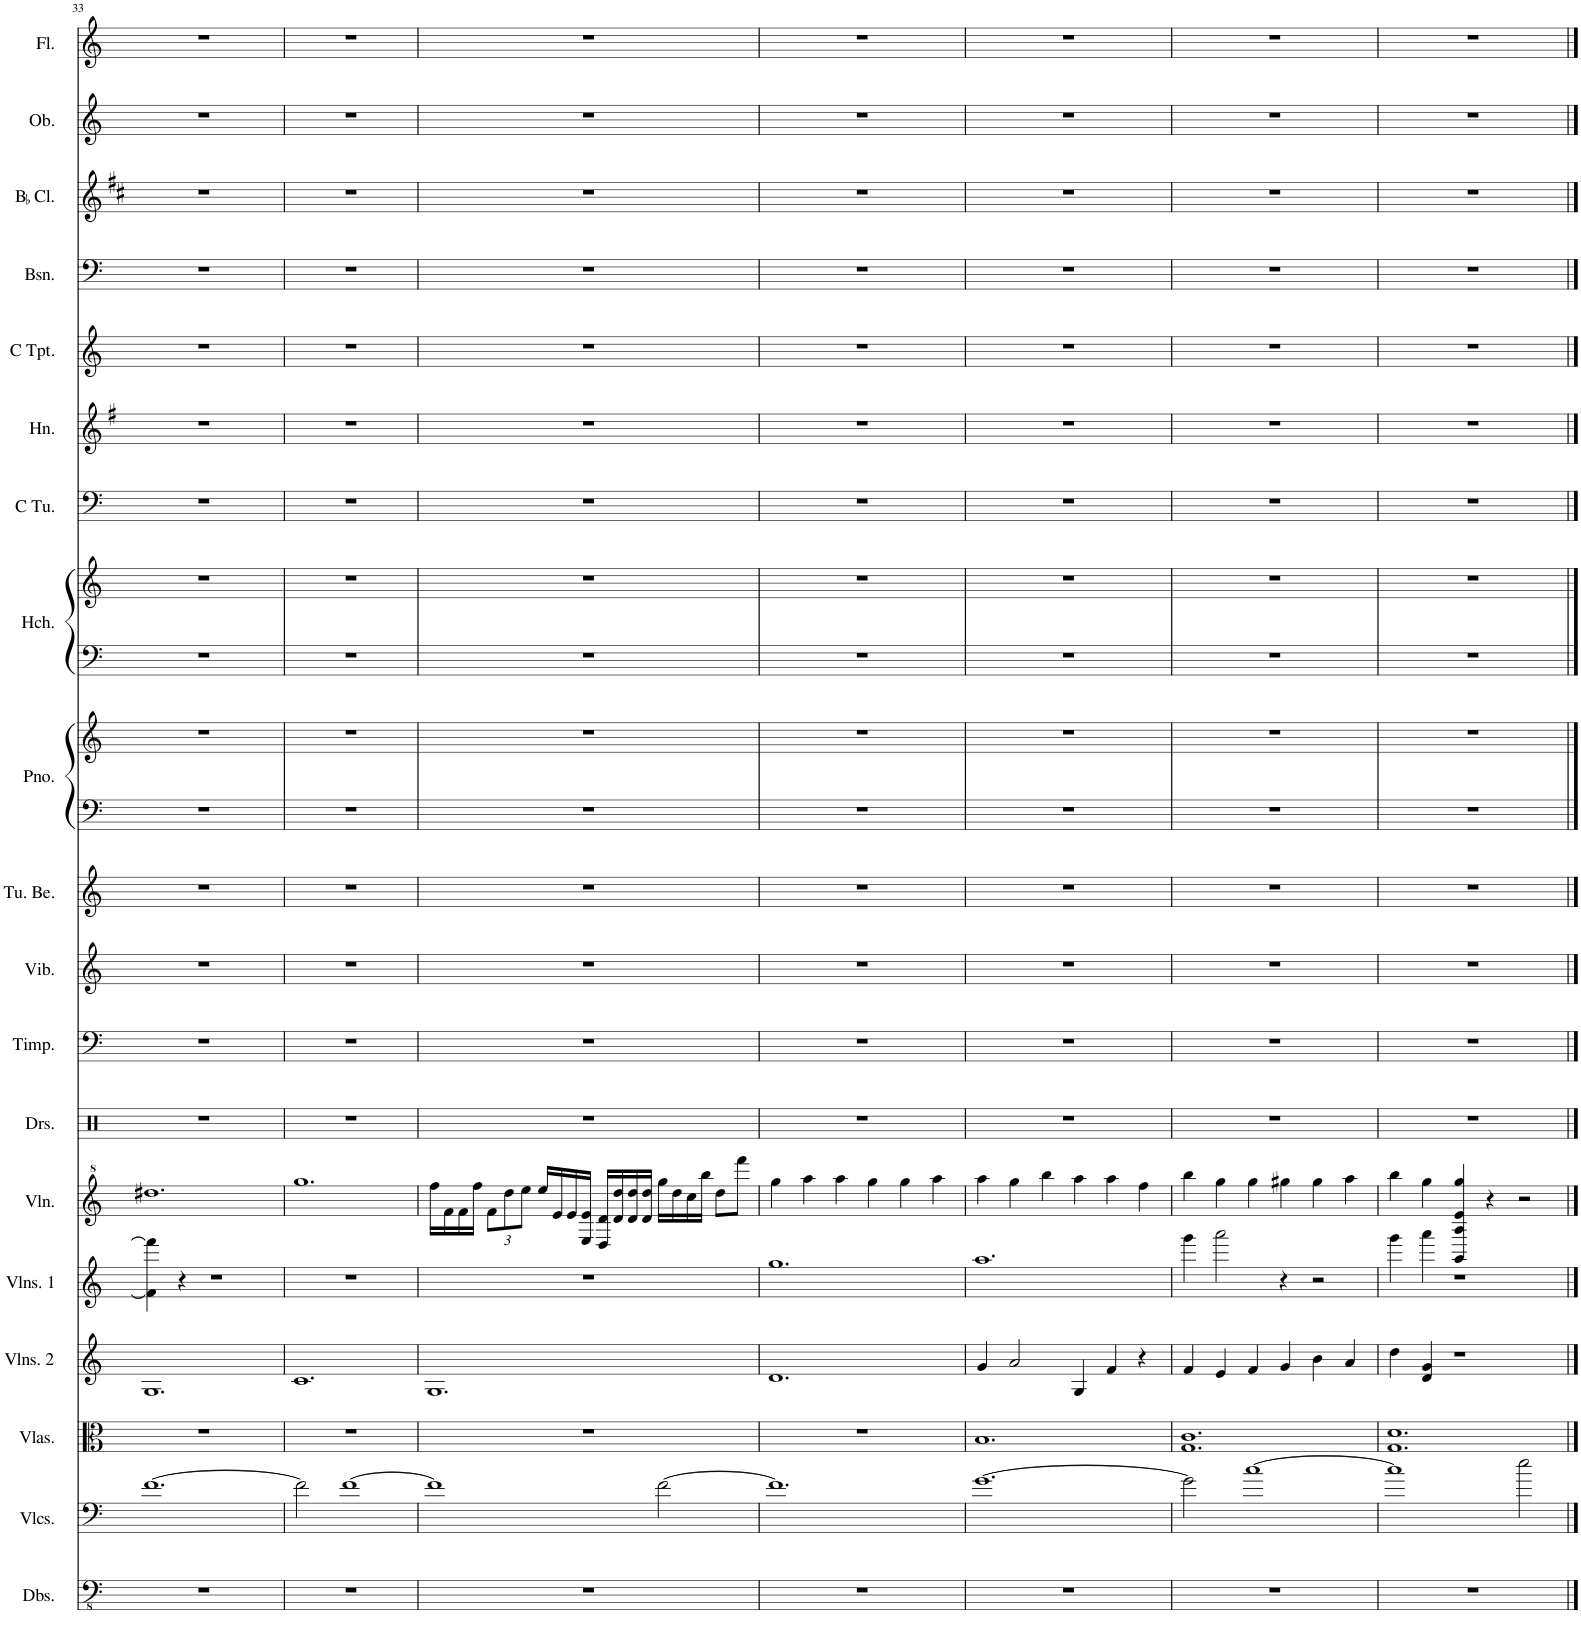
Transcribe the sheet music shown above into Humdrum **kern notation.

**kern	**kern	**kern	**kern	**kern	**kern	**kern	**kern	**kern	**kern	**kern	**kern	**kern	**kern	**kern	**kern	**kern	**kern	**kern	**kern	**kern
*part19	*part18	*part17	*part16	*part15	*part14	*part13	*part12	*part11	*part10	*part9	*part9	*part8	*part8	*part7	*part6	*part5	*part4	*part3	*part2	*part1
*staff21	*staff20	*staff19	*staff18	*staff17	*staff16	*staff15	*staff14	*staff13	*staff12	*staff11	*staff10	*staff9	*staff8	*staff7	*staff6	*staff5	*staff4	*staff3	*staff2	*staff1
*I"Double Basses	*I"Violoncellos	*I"Violas	*I"Violins 2	*I"Violins 1	*I"Violin	*I"Drumset	*I"Timpani	*I"Vibraphone	*I"Tubular Bells	*I"Piano	*	*I"Harpsichord	*	*I"C Tuba	*I"Horn	*I"C Trumpet	*I"Bassoon	*I"BaccidentalFlat Clarinet	*I"Oboe	*I"Flute
*I'Dbs.	*I'Vlcs.	*I'Vlas.	*I'Vlns. 2	*I'Vlns. 1	*I'Vln.	*I'Drs.	*I'Timp.	*I'Vib.	*I'Tu. Be.	*I'Pno.	*	*I'Hch.	*	*I'C Tu.	*I'Hn.	*I'C Tpt.	*I'Bsn.	*I'BaccidentalFlat Cl.	*I'Ob.	*I'Fl.
!!LO:PB:g=z
*clefFv4	*clefF4	*clefC3	*clefG2	*clefG2	*clefG^2	*clefX	*clefF4	*clefG2	*clefG2	*clefF4	*clefG2	*clefF4	*clefG2	*clefF4	*clefG2	*clefG2	*clefF4	*clefG2	*clefG2	*clefG2
*	*	*	*	*	*	*	*	*	*	*	*	*	*	*	*Trd4c7	*	*	*Trd1c2	*	*
*k[]	*k[]	*k[]	*k[]	*k[]	*k[]	*k[]	*k[]	*k[]	*k[]	*k[]	*k[]	*k[]	*k[]	*k[]	*k[f#]	*k[]	*k[]	*k[f#c#]	*k[]	*k[]
*M6/4	*M6/4	*M6/4	*M6/4	*M6/4	*M6/4	*M6/4	*M6/4	*M6/4	*M6/4	*M6/4	*M6/4	*M6/4	*M6/4	*M6/4	*M6/4	*M6/4	*M6/4	*M6/4	*M6/4	*M6/4
=33	=33	=33	=33	=33	=33	=33	=33	=33	=33	=33	=33	=33	=33	=33	=33	=33	=33	=33	=33	=33
1.r	[1.f	1.r	1.G	4f\] 4fff\]	1.ddd#X	1.r	1.r	1.r	1.r	1.r	1.r	1.r	1.r	1.r	1.r	1.r	1.r	1.r	1.r	1.r
.	.	.	.	4r	.	.	.	.	.	.	.	.	.	.	.	.	.	.	.	.
.	.	.	.	1r	.	.	.	.	.	.	.	.	.	.	.	.	.	.	.	.
=34	=34	=34	=34	=34	=34	=34	=34	=34	=34	=34	=34	=34	=34	=34	=34	=34	=34	=34	=34	=34
1.r	2f\]	1.r	1.c	1.r	1.ggg	1.r	1.r	1.r	1.r	1.r	1.r	1.r	1.r	1.r	1.r	1.r	1.r	1.r	1.r	1.r
.	[1f	.	.	.	.	.	.	.	.	.	.	.	.	.	.	.	.	.	.	.
=35	=35	=35	=35	=35	=35	=35	=35	=35	=35	=35	=35	=35	=35	=35	=35	=35	=35	=35	=35	=35
1.r	1f]	1.r	1.G	1.r	16fff\LL	1.r	1.r	1.r	1.r	1.r	1.r	1.r	1.r	1.r	1.r	1.r	1.r	1.r	1.r	1.r
.	.	.	.	.	16ff\	.	.	.	.	.	.	.	.	.	.	.	.	.	.	.
.	.	.	.	.	16ff\	.	.	.	.	.	.	.	.	.	.	.	.	.	.	.
.	.	.	.	.	16fff\JJ	.	.	.	.	.	.	.	.	.	.	.	.	.	.	.
*	*	*	*	*	*Xbrackettup	*	*	*	*	*	*	*	*	*	*	*	*	*	*	*
.	.	.	.	.	12ff\L	.	.	.	.	.	.	.	.	.	.	.	.	.	.	.
.	.	.	.	.	12ddd\	.	.	.	.	.	.	.	.	.	.	.	.	.	.	.
.	.	.	.	.	12eee\J	.	.	.	.	.	.	.	.	.	.	.	.	.	.	.
.	.	.	.	.	16eee/LL	.	.	.	.	.	.	.	.	.	.	.	.	.	.	.
.	.	.	.	.	16ee/	.	.	.	.	.	.	.	.	.	.	.	.	.	.	.
.	.	.	.	.	16ee/	.	.	.	.	.	.	.	.	.	.	.	.	.	.	.
.	.	.	.	.	16e/ 16ee/JJ	.	.	.	.	.	.	.	.	.	.	.	.	.	.	.
.	.	.	.	.	16d/ 16dd/LL	.	.	.	.	.	.	.	.	.	.	.	.	.	.	.
.	.	.	.	.	16dd/ 16ddd/	.	.	.	.	.	.	.	.	.	.	.	.	.	.	.
.	.	.	.	.	16dd/ 16ddd/	.	.	.	.	.	.	.	.	.	.	.	.	.	.	.
.	.	.	.	.	16dd/ 16ddd/JJ	.	.	.	.	.	.	.	.	.	.	.	.	.	.	.
.	[2f\	.	.	.	16ggg\LL	.	.	.	.	.	.	.	.	.	.	.	.	.	.	.
.	.	.	.	.	16ddd\	.	.	.	.	.	.	.	.	.	.	.	.	.	.	.
.	.	.	.	.	16ccc\	.	.	.	.	.	.	.	.	.	.	.	.	.	.	.
.	.	.	.	.	16bbb\JJ	.	.	.	.	.	.	.	.	.	.	.	.	.	.	.
.	.	.	.	.	8ddd\L	.	.	.	.	.	.	.	.	.	.	.	.	.	.	.
.	.	.	.	.	8ffff\J	.	.	.	.	.	.	.	.	.	.	.	.	.	.	.
=36	=36	=36	=36	=36	=36	=36	=36	=36	=36	=36	=36	=36	=36	=36	=36	=36	=36	=36	=36	=36
1.r	1.f]	1.r	1.d	1.gg	4ggg\	1.r	1.r	1.r	1.r	1.r	1.r	1.r	1.r	1.r	1.r	1.r	1.r	1.r	1.r	1.r
.	.	.	.	.	4aaa\	.	.	.	.	.	.	.	.	.	.	.	.	.	.	.
.	.	.	.	.	4aaa\	.	.	.	.	.	.	.	.	.	.	.	.	.	.	.
.	.	.	.	.	4ggg\	.	.	.	.	.	.	.	.	.	.	.	.	.	.	.
.	.	.	.	.	4ggg\	.	.	.	.	.	.	.	.	.	.	.	.	.	.	.
.	.	.	.	.	4aaa\	.	.	.	.	.	.	.	.	.	.	.	.	.	.	.
=37	=37	=37	=37	=37	=37	=37	=37	=37	=37	=37	=37	=37	=37	=37	=37	=37	=37	=37	=37	=37
1.r	[1.g	1.B	4g/	1.aa	4aaa\	1.r	1.r	1.r	1.r	1.r	1.r	1.r	1.r	1.r	1.r	1.r	1.r	1.r	1.r	1.r
.	.	.	2a/	.	4ggg\	.	.	.	.	.	.	.	.	.	.	.	.	.	.	.
.	.	.	.	.	4bbb\	.	.	.	.	.	.	.	.	.	.	.	.	.	.	.
.	.	.	4G/	.	4aaa\	.	.	.	.	.	.	.	.	.	.	.	.	.	.	.
.	.	.	4f/	.	4aaa\	.	.	.	.	.	.	.	.	.	.	.	.	.	.	.
.	.	.	4r	.	4fff\	.	.	.	.	.	.	.	.	.	.	.	.	.	.	.
=38	=38	=38	=38	=38	=38	=38	=38	=38	=38	=38	=38	=38	=38	=38	=38	=38	=38	=38	=38	=38
1.r	2g\]	1.G 1.c	4f/	4ggg\	4bbb\	1.r	1.r	1.r	1.r	1.r	1.r	1.r	1.r	1.r	1.r	1.r	1.r	1.r	1.r	1.r
.	.	.	4e/	2aaa\	4ggg\	.	.	.	.	.	.	.	.	.	.	.	.	.	.	.
.	[1cc	.	4f/	.	4ggg\	.	.	.	.	.	.	.	.	.	.	.	.	.	.	.
.	.	.	4g/	4r	4ggg#X\	.	.	.	.	.	.	.	.	.	.	.	.	.	.	.
.	.	.	4b\	2r	4ggg#\	.	.	.	.	.	.	.	.	.	.	.	.	.	.	.
.	.	.	4a/	.	4aaa\	.	.	.	.	.	.	.	.	.	.	.	.	.	.	.
=39	=39	=39	=39	=39	=39	=39	=39	=39	=39	=39	=39	=39	=39	=39	=39	=39	=39	=39	=39	=39
1.r	1cc]	1.G 1.d	4dd\	4ggg\	4bbb\	1.r	1.r	1.r	1.r	1.r	1.r	1.r	1.r	1.r	1.r	1.r	1.r	1.r	1.r	1.r
.	.	.	4d/ 4g/	4aaa\	4ggg\	.	.	.	.	.	.	.	.	.	.	.	.	.	.	.
.	.	.	1r	1r	4G/ 4a/ 4ee/ 4ggg/	.	.	.	.	.	.	.	.	.	.	.	.	.	.	.
.	.	.	.	.	4r	.	.	.	.	.	.	.	.	.	.	.	.	.	.	.
.	2ee\	.	.	.	2r	.	.	.	.	.	.	.	.	.	.	.	.	.	.	.
==	==	==	==	==	==	==	==	==	==	==	==	==	==	==	==	==	==	==	==	==
*-	*-	*-	*-	*-	*-	*-	*-	*-	*-	*-	*-	*-	*-	*-	*-	*-	*-	*-	*-	*-
